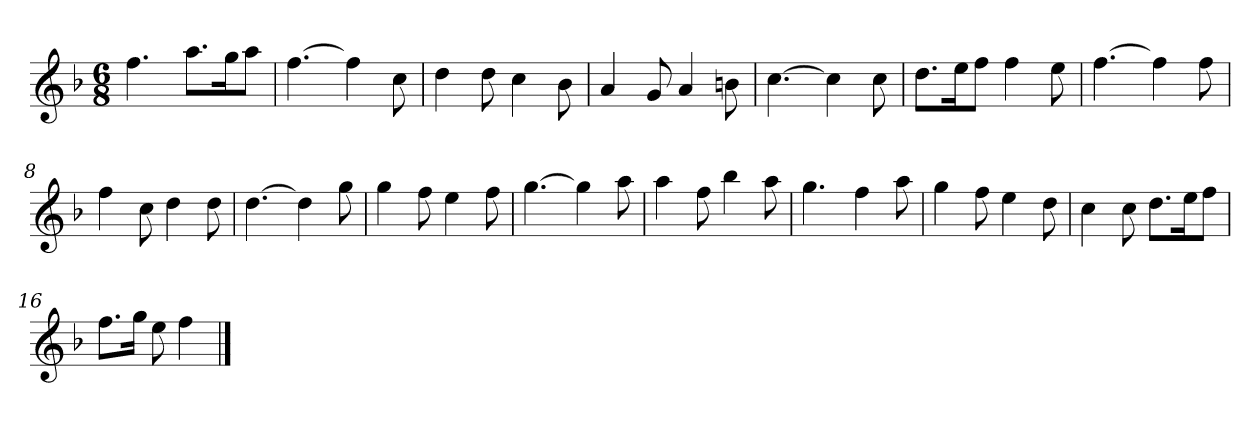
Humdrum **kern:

**kern
*part1
*staff1
*k[b-]
*M6/8
*MM120
=1
4.ff
8.aaL
16ggK
8aaJ
=2
[4.ff
4ff]
8cc
=3
4dd
8dd
4cc
8b-
=4
4a
8g
4a
8bn
=5
[4.cc
4cc]
8cc
=6
8.ddL
16eeK
8ffJ
4ff
8ee
=7
[4.ff
4ff]
8ff
=8
4ff
8cc
4dd
8dd
=9
[4.dd
4dd]
8gg
=10
4gg
8ff
4ee
8ff
=11
[4.gg
4gg]
8aa
=12
4aa
8ff
4bb-
8aa
=13
4.gg
4ff
8aa
=14
4gg
8ff
4ee
8dd
=15
4cc
8cc
8.ddL
16eeK
8ffJ
=16
8.ffL
16ggJk
8ee
4ff
==
*-
